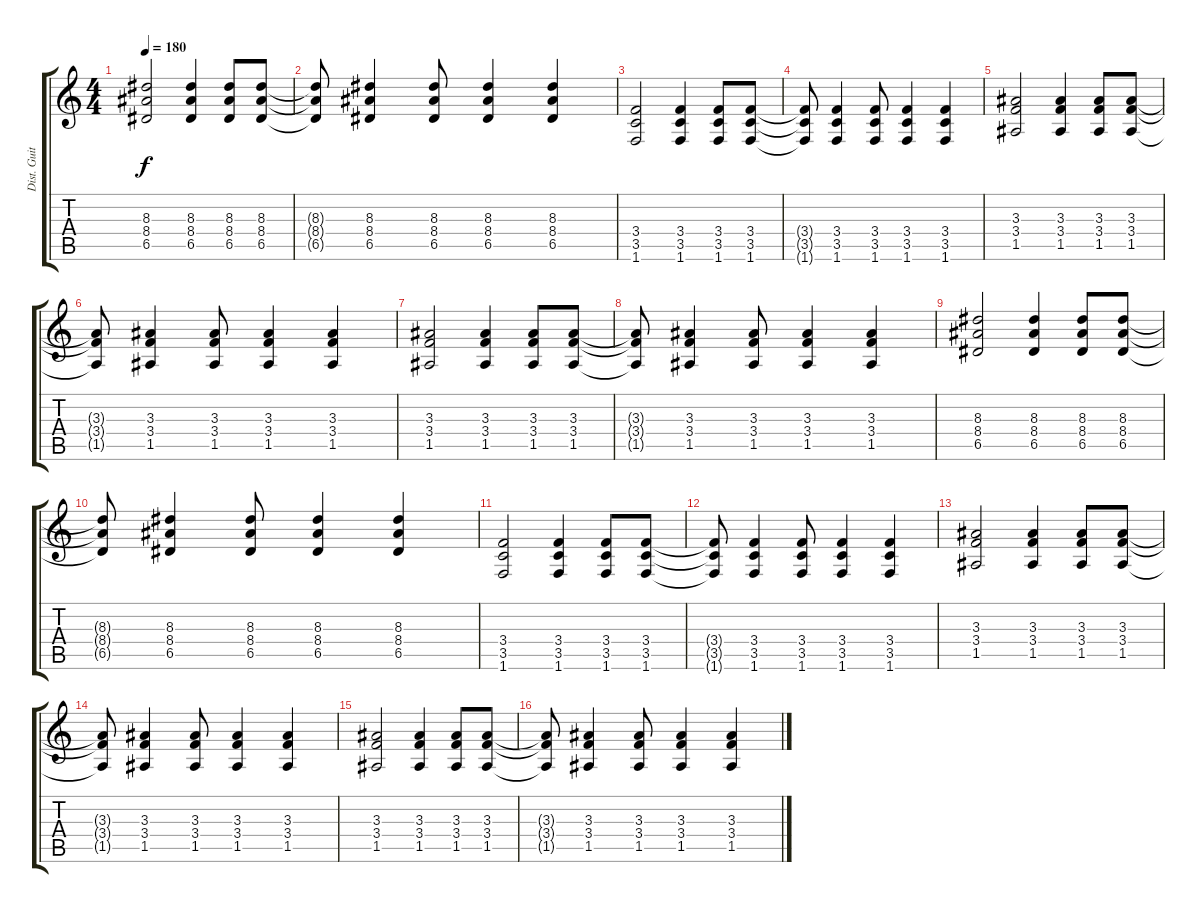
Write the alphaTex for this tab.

\track ("Dist. Guitar1" "Dist. Guit") {instrument distortionguitar}
\staff {score tabs}
\tuning (E4 B3 G3 D3 A2 E2) {hide}
\ts (4 4)
\tempo 180
\clef g2
\ks c
(8.3 8.4 6.5).2{dy f} (8.3 8.4 6.5).4 (8.3 8.4 6.5).8 (8.3 8.4 6.5).8 |
(8.3{t} 8.4{t} 6.5{t}).8 (8.3 8.4 6.5).4 (8.3 8.4 6.5).8 (8.3 8.4 6.5).4 (8.3 8.4 6.5).4 |
(3.4 3.5 1.6).2 (3.4 3.5 1.6).4 (3.4 3.5 1.6).8 (3.4 3.5 1.6).8 |
(3.4{t} 3.5{t} 1.6{t}).8 (3.4 3.5 1.6).4 (3.4 3.5 1.6).8 (3.4 3.5 1.6).4 (3.4 3.5 1.6).4 |
(3.3 3.4 1.5).2 (3.3 3.4 1.5).4 (3.3 3.4 1.5).8 (3.3 3.4 1.5).8 |
(3.3{t} 3.4{t} 1.5{t}).8 (3.3 3.4 1.5).4 (3.3 3.4 1.5).8 (3.3 3.4 1.5).4 (3.3 3.4 1.5).4 |
(3.3 3.4 1.5).2 (3.3 3.4 1.5).4 (3.3 3.4 1.5).8 (3.3 3.4 1.5).8 |
(3.3{t} 3.4{t} 1.5{t}).8 (3.3 3.4 1.5).4 (3.3 3.4 1.5).8 (3.3 3.4 1.5).4 (3.3 3.4 1.5).4 |
(8.3 8.4 6.5).2 (8.3 8.4 6.5).4 (8.3 8.4 6.5).8 (8.3 8.4 6.5).8 |
(8.3{t} 8.4{t} 6.5{t}).8 (8.3 8.4 6.5).4 (8.3 8.4 6.5).8 (8.3 8.4 6.5).4 (8.3 8.4 6.5).4 |
(3.4 3.5 1.6).2 (3.4 3.5 1.6).4 (3.4 3.5 1.6).8 (3.4 3.5 1.6).8 |
(3.4{t} 3.5{t} 1.6{t}).8 (3.4 3.5 1.6).4 (3.4 3.5 1.6).8 (3.4 3.5 1.6).4 (3.4 3.5 1.6).4 |
(3.3 3.4 1.5).2 (3.3 3.4 1.5).4 (3.3 3.4 1.5).8 (3.3 3.4 1.5).8 |
(3.3{t} 3.4{t} 1.5{t}).8 (3.3 3.4 1.5).4 (3.3 3.4 1.5).8 (3.3 3.4 1.5).4 (3.3 3.4 1.5).4 |
(3.3 3.4 1.5).2 (3.3 3.4 1.5).4 (3.3 3.4 1.5).8 (3.3 3.4 1.5).8 |
(3.3{t} 3.4{t} 1.5{t}).8 (3.3 3.4 1.5).4 (3.3 3.4 1.5).8 (3.3 3.4 1.5).4 (3.3 3.4 1.5).4
